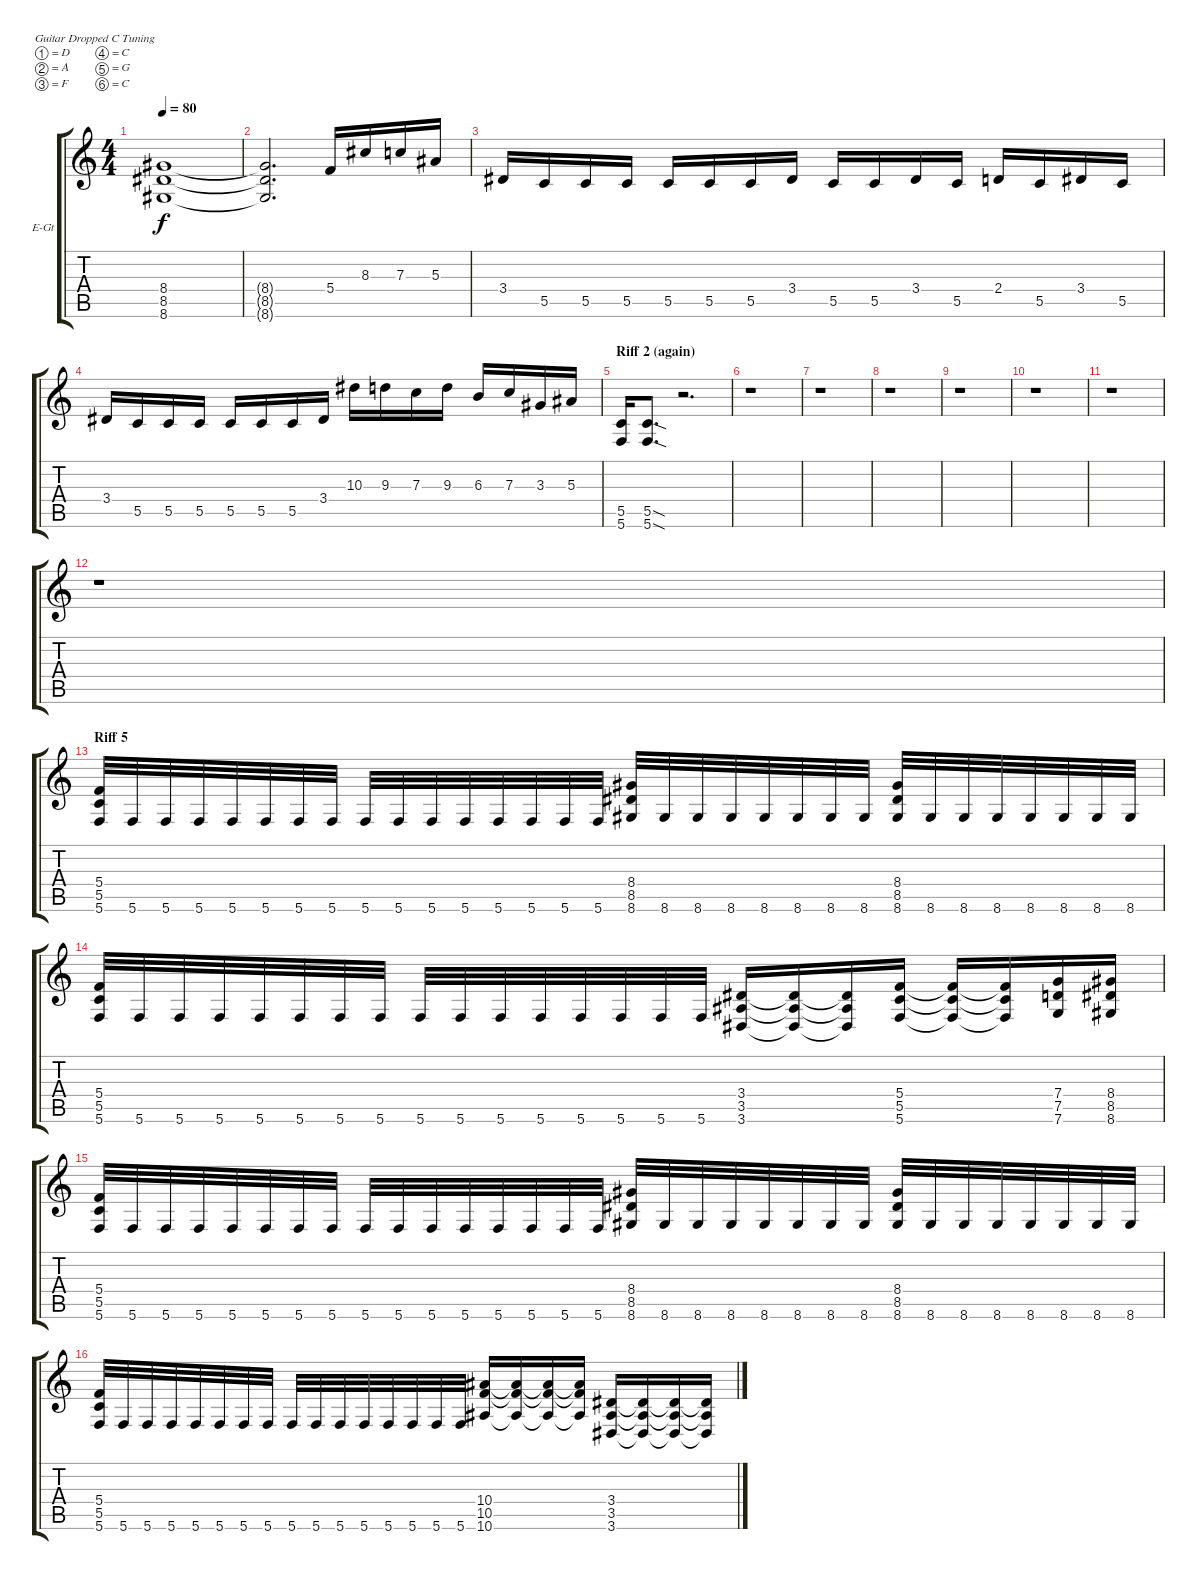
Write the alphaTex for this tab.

\bracketExtendMode groupsimilarinstruments
\firstSystemTrackNameOrientation horizontal
\otherSystemsTrackNameOrientation horizontal
\track ("Guitar" "E-Gt") {instrument distortionguitar}
\staff {score tabs}
\tuning (D4 A3 F3 C3 G2 C2)
\ts (4 4)
\tempo 80
\clef g2
\ks c
(8.4 8.5 8.6).1{dy f} |
(8.4{t} 8.5{t} 8.6{t}).2{d} 5.4.16 8.3.16 7.3.16 5.3.16 |
3.4.16 5.5.16 5.5.16 5.5.16 5.5.16 5.5.16 5.5.16 3.4.16 5.5.16 5.5.16 3.4.16 5.5.16 2.4.16 5.5.16 3.4.16 5.5.16 |
3.4.16 5.5.16 5.5.16 5.5.16 5.5.16 5.5.16 5.5.16 3.4.16 10.3.16 9.3.16 7.3.16 9.3.16 6.3.16 7.3.16 3.3.16 5.3.16 |
\section ("" "Riff 2 (again)")
(5.6 5.5).16 (5.6{sod} 5.5{sod}).8{d} r.2{d} |
r.1 |
r.1 |
r.1 |
r.1 |
r.1 |
r.1 |
r.1 |
\section ("" "Riff 5")
(5.4 5.5 5.6).32 5.6.32 5.6.32 5.6.32 5.6.32 5.6.32 5.6.32 5.6.32 5.6.32 5.6.32 5.6.32 5.6.32 5.6.32 5.6.32 5.6.32 5.6.32 (8.4 8.5 8.6).32 8.6.32 8.6.32 8.6.32 8.6.32 8.6.32 8.6.32 8.6.32 (8.4 8.5 8.6).32 8.6.32 8.6.32 8.6.32 8.6.32 8.6.32 8.6.32 8.6.32 |
(5.4 5.5 5.6).32 5.6.32 5.6.32 5.6.32 5.6.32 5.6.32 5.6.32 5.6.32 5.6.32 5.6.32 5.6.32 5.6.32 5.6.32 5.6.32 5.6.32 5.6.32 (3.4 3.5 3.6).16 (3.4{t} 3.5{t} 3.6{t}).16 (3.4{t} 3.5{t} 3.6{t}).16 (5.4 5.5 5.6).16 (5.4{t} 5.5{t} 5.6{t}).16 (5.4{t} 5.5{t} 5.6{t}).16 (7.4 7.5 7.6).16 (8.4 8.5 8.6).16 |
(5.4 5.5 5.6).32 5.6.32 5.6.32 5.6.32 5.6.32 5.6.32 5.6.32 5.6.32 5.6.32 5.6.32 5.6.32 5.6.32 5.6.32 5.6.32 5.6.32 5.6.32 (8.4 8.5 8.6).32 8.6.32 8.6.32 8.6.32 8.6.32 8.6.32 8.6.32 8.6.32 (8.4 8.5 8.6).32 8.6.32 8.6.32 8.6.32 8.6.32 8.6.32 8.6.32 8.6.32 |
(5.4 5.5 5.6).32 5.6.32 5.6.32 5.6.32 5.6.32 5.6.32 5.6.32 5.6.32 5.6.32 5.6.32 5.6.32 5.6.32 5.6.32 5.6.32 5.6.32 5.6.32 (10.4 10.5 10.6).16 (10.4{t} 10.5{t} 10.6{t}).16 (10.4{t} 10.5{t} 10.6{t}).16 (10.4{t} 10.5{t} 10.6{t}).16 (3.4 3.5 3.6).16 (3.4{t} 3.5{t} 3.6{t}).16 (3.4{t} 3.5{t} 3.6{t}).16 (3.4{t} 3.5{t} 3.6{t}).16
